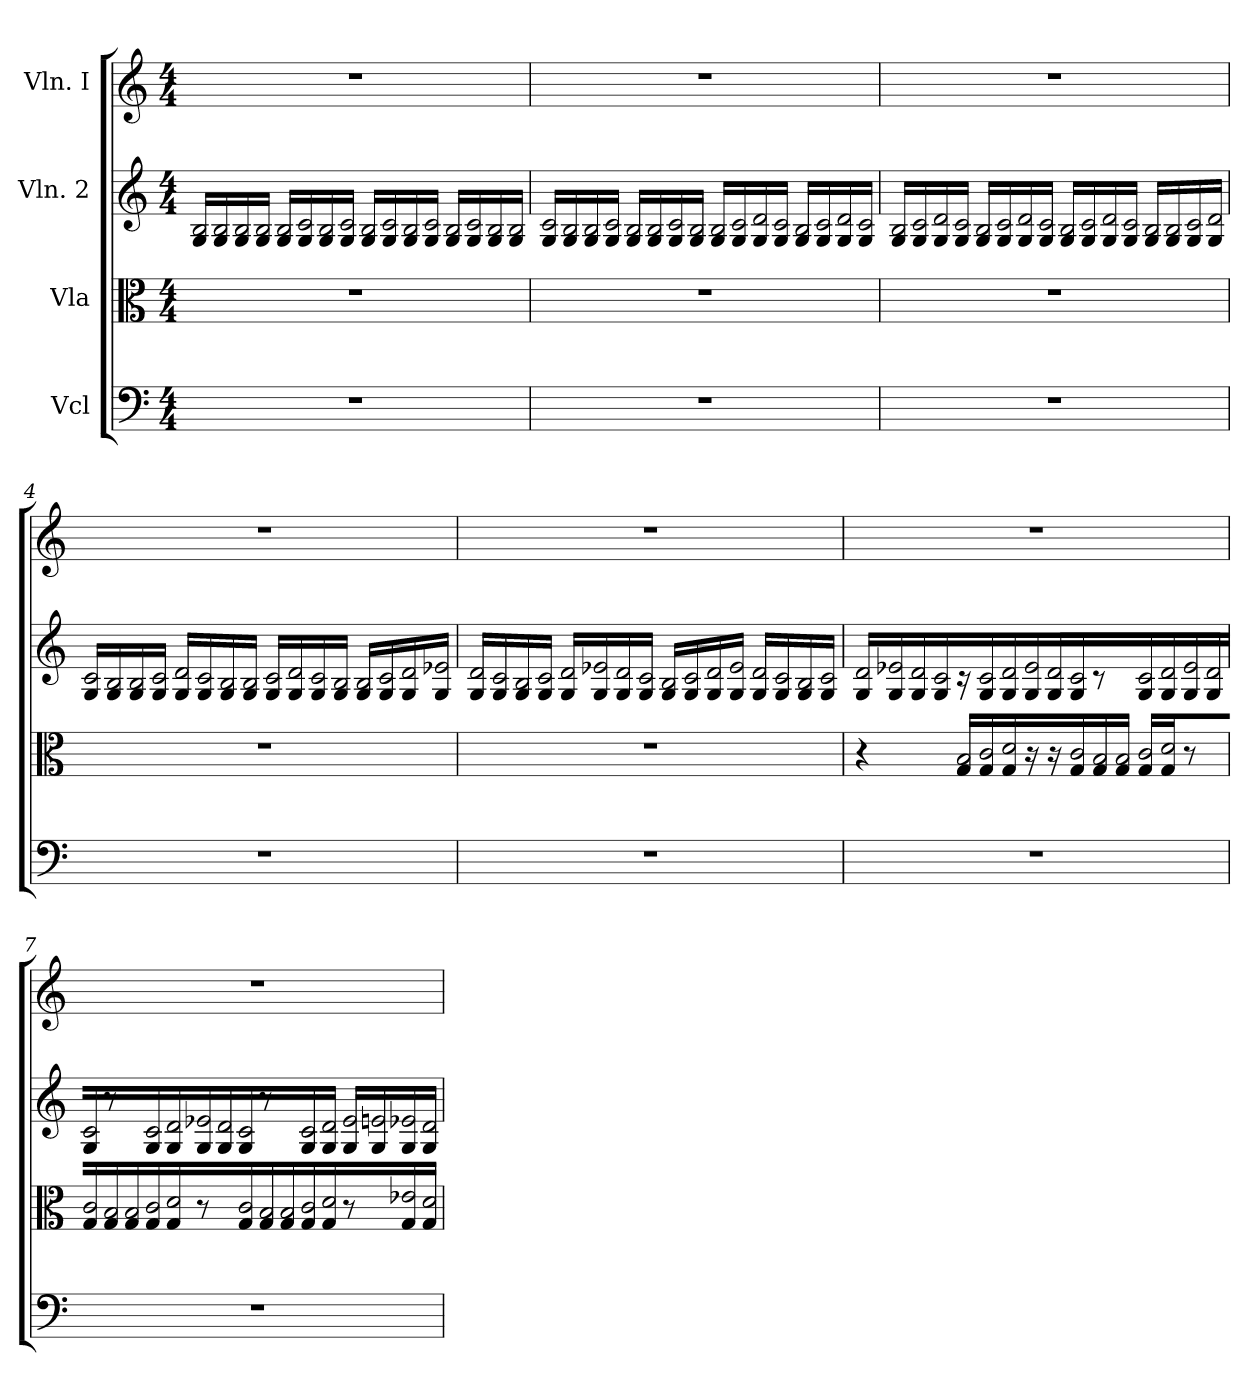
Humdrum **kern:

**kern	**kern	**kern	**kern
*part4	*part3	*part2	*part1
*staff4	*staff3	*staff2	*staff1
*I"Vcl	*I"Vla	*I"Vln. 2	*I"Vln. I
*clefF4	*clefC3	*clefG2	*clefG2
*k[]	*k[]	*k[]	*k[]
*C:	*C:	*C:	*C:
*M4/4	*M4/4	*M4/4	*M4/4
*MM170	*MM170	*MM170	*MM170
=1	=1	=1	=1
!	!	!LO:N:n=2:head=open	!
1r	1r	16G 16BLL	1r
!	!	!LO:N:n=2:head=open	!
.	.	16G 16B	.
!	!	!LO:N:n=2:head=open	!
.	.	16G 16B	.
!	!	!LO:N:n=2:head=open	!
.	.	16G 16BJJ	.
!	!	!LO:N:n=2:head=open	!
.	.	16G 16BLL	.
!	!	!LO:N:n=2:head=open	!
.	.	16G 16c	.
!	!	!LO:N:n=2:head=open	!
.	.	16G 16B	.
!	!	!LO:N:n=2:head=open	!
.	.	16G 16cJJ	.
!	!	!LO:N:n=2:head=open	!
.	.	16G 16BLL	.
!	!	!LO:N:n=2:head=open	!
.	.	16G 16c	.
!	!	!LO:N:n=2:head=open	!
.	.	16G 16B	.
!	!	!LO:N:n=2:head=open	!
.	.	16G 16cJJ	.
!	!	!LO:N:n=2:head=open	!
.	.	16G 16BLL	.
!	!	!LO:N:n=2:head=open	!
.	.	16G 16c	.
!	!	!LO:N:n=2:head=open	!
.	.	16G 16B	.
!	!	!LO:N:n=2:head=open	!
.	.	16G 16BJJ	.
=2	=2	=2	=2
!	!	!LO:N:n=2:head=open	!
1r	1r	16G 16cLL	1r
!	!	!LO:N:n=2:head=open	!
.	.	16G 16B	.
!	!	!LO:N:n=2:head=open	!
.	.	16G 16B	.
!	!	!LO:N:n=2:head=open	!
.	.	16G 16cJJ	.
!	!	!LO:N:n=2:head=open	!
.	.	16G 16BLL	.
!	!	!LO:N:n=2:head=open	!
.	.	16G 16B	.
!	!	!LO:N:n=2:head=open	!
.	.	16G 16c	.
!	!	!LO:N:n=2:head=open	!
.	.	16G 16BJJ	.
!	!	!LO:N:n=2:head=open	!
.	.	16G 16BLL	.
!	!	!LO:N:n=2:head=open	!
.	.	16G 16c	.
!	!	!LO:N:n=2:head=open	!
.	.	16G 16d	.
!	!	!LO:N:n=2:head=open	!
.	.	16G 16cJJ	.
!	!	!LO:N:n=2:head=open	!
.	.	16G 16BLL	.
!	!	!LO:N:n=2:head=open	!
.	.	16G 16c	.
!	!	!LO:N:n=2:head=open	!
.	.	16G 16d	.
!	!	!LO:N:n=2:head=open	!
.	.	16G 16cJJ	.
=3	=3	=3	=3
!	!	!LO:N:n=2:head=open	!
1r	1r	16G 16BLL	1r
!	!	!LO:N:n=2:head=open	!
.	.	16G 16c	.
!	!	!LO:N:n=2:head=open	!
.	.	16G 16d	.
!	!	!LO:N:n=2:head=open	!
.	.	16G 16cJJ	.
!	!	!LO:N:n=2:head=open	!
.	.	16G 16BLL	.
!	!	!LO:N:n=2:head=open	!
.	.	16G 16c	.
!	!	!LO:N:n=2:head=open	!
.	.	16G 16d	.
!	!	!LO:N:n=2:head=open	!
.	.	16G 16cJJ	.
!	!	!LO:N:n=2:head=open	!
.	.	16G 16BLL	.
!	!	!LO:N:n=2:head=open	!
.	.	16G 16c	.
!	!	!LO:N:n=2:head=open	!
.	.	16G 16d	.
!	!	!LO:N:n=2:head=open	!
.	.	16G 16cJJ	.
!	!	!LO:N:n=2:head=open	!
.	.	16G 16BLL	.
!	!	!LO:N:n=2:head=open	!
.	.	16G 16B	.
!	!	!LO:N:n=2:head=open	!
.	.	16G 16c	.
!	!	!LO:N:n=2:head=open	!
.	.	16G 16dJJ	.
=4	=4	=4	=4
!	!	!LO:N:n=2:head=open	!
1r	1r	16G 16cLL	1r
!	!	!LO:N:n=2:head=open	!
.	.	16G 16B	.
!	!	!LO:N:n=2:head=open	!
.	.	16G 16B	.
!	!	!LO:N:n=2:head=open	!
.	.	16G 16cJJ	.
!	!	!LO:N:n=2:head=open	!
.	.	16G 16dLL	.
!	!	!LO:N:n=2:head=open	!
.	.	16G 16c	.
!	!	!LO:N:n=2:head=open	!
.	.	16G 16B	.
!	!	!LO:N:n=2:head=open	!
.	.	16G 16BJJ	.
!	!	!LO:N:n=2:head=open	!
.	.	16G 16cLL	.
!	!	!LO:N:n=2:head=open	!
.	.	16G 16d	.
!	!	!LO:N:n=2:head=open	!
.	.	16G 16c	.
!	!	!LO:N:n=2:head=open	!
.	.	16G 16BJJ	.
!	!	!LO:N:n=2:head=open	!
.	.	16G 16BLL	.
!	!	!LO:N:n=2:head=open	!
.	.	16G 16c	.
!	!	!LO:N:n=2:head=open	!
.	.	16G 16d	.
!	!	!LO:N:n=2:head=open	!
.	.	16G 16e-XJJ	.
=5	=5	=5	=5
!	!	!LO:N:n=2:head=open	!
1r	1r	16G 16dLL	1r
!	!	!LO:N:n=2:head=open	!
.	.	16G 16c	.
!	!	!LO:N:n=2:head=open	!
.	.	16G 16B	.
!	!	!LO:N:n=2:head=open	!
.	.	16G 16cJJ	.
!	!	!LO:N:n=2:head=open	!
.	.	16G 16dLL	.
!	!	!LO:N:n=2:head=open	!
.	.	16G 16e-X	.
!	!	!LO:N:n=2:head=open	!
.	.	16G 16d	.
!	!	!LO:N:n=2:head=open	!
.	.	16G 16cJJ	.
!	!	!LO:N:n=2:head=open	!
.	.	16G 16BLL	.
!	!	!LO:N:n=2:head=open	!
.	.	16G 16c	.
!	!	!LO:N:n=2:head=open	!
.	.	16G 16d	.
!	!	!LO:N:n=2:head=open	!
.	.	16G 16e-JJ	.
!	!	!LO:N:n=2:head=open	!
.	.	16G 16dLL	.
!	!	!LO:N:n=2:head=open	!
.	.	16G 16c	.
!	!	!LO:N:n=2:head=open	!
.	.	16G 16B	.
!	!	!LO:N:n=2:head=open	!
.	.	16G 16cJJ	.
=6	=6	=6	=6
!	!	!LO:N:n=2:head=open	!
1r	4r	16G 16dLL	1r
!	!	!LO:N:n=2:head=open	!
.	.	16G 16e-X	.
!	!	!LO:N:n=2:head=open	!
.	.	16G 16d	.
!	!	!LO:N:n=2:head=open	!
.	.	16G 16cJJ	.
!	!LO:N:n=2:head=open	!	!
.	16G 16BLL	16r	.
!	!LO:N:n=2:head=open	!LO:N:n=2:head=open	!
.	16G 16c	16G 16c	.
!	!LO:N:n=2:head=open	!LO:N:n=2:head=open	!
.	16G 16d	16G 16d	.
!	!	!LO:N:n=2:head=open	!
.	16r	16G 16e-JJ	.
!	!	!LO:N:n=2:head=open	!
.	16r	16G 16dLL	.
!	!LO:N:n=2:head=open	!LO:N:n=2:head=open	!
.	16G 16c	16G 16c	.
!	!LO:N:n=2:head=open	!	!
.	16G 16B	8r	.
!	!LO:N:n=2:head=open	!	!
.	16G 16BJJ	.	.
!	!LO:N:n=2:head=open	!LO:N:n=2:head=open	!
.	16G 16cLL	16G 16cLL	.
!	!LO:N:n=2:head=open	!LO:N:n=2:head=open	!
.	16G 16d	16G 16d	.
!	!	!LO:N:n=2:head=open	!
.	8r	16G 16e-	.
!	!	!LO:N:n=2:head=open	!
.	.	16G 16dJJ	.
=7	=7	=7	=7
!	!LO:N:n=2:head=open	!LO:N:n=2:head=open	!
1r	16G 16cLL	16G 16cLL	1r
!	!LO:N:n=2:head=open	!	!
.	16G 16B	8r	.
!	!LO:N:n=2:head=open	!	!
.	16G 16B	.	.
!	!LO:N:n=2:head=open	!LO:N:n=2:head=open	!
.	16G 16cJJ	16G 16cJJ	.
!	!LO:N:n=2:head=open	!LO:N:n=2:head=open	!
.	16G 16dLL	16G 16dLL	.
!	!	!LO:N:n=2:head=open	!
.	8r	16G 16e-X	.
!	!	!LO:N:n=2:head=open	!
.	.	16G 16d	.
!	!LO:N:n=2:head=open	!LO:N:n=2:head=open	!
.	16G 16cJJ	16G 16cJJ	.
!	!LO:N:n=2:head=open	!	!
.	16G 16BLL	8r	.
!	!LO:N:n=2:head=open	!	!
.	16G 16B	.	.
!	!LO:N:n=2:head=open	!LO:N:n=2:head=open	!
.	16G 16c	16G 16c	.
!	!LO:N:n=2:head=open	!LO:N:n=2:head=open	!
.	16G 16dJJ	16G 16dJJ	.
!	!	!LO:N:n=2:head=open	!
.	8r	16G 16e-LL	.
!	!	!LO:N:n=2:head=open	!
.	.	16G 16en	.
!	!LO:N:n=2:head=open	!LO:N:n=2:head=open	!
.	16G 16e-X	16G 16e-X	.
!	!LO:N:n=2:head=open	!LO:N:n=2:head=open	!
.	16G 16dJJ	16G 16dJJ	.
=	=	=	=
*-	*-	*-	*-
